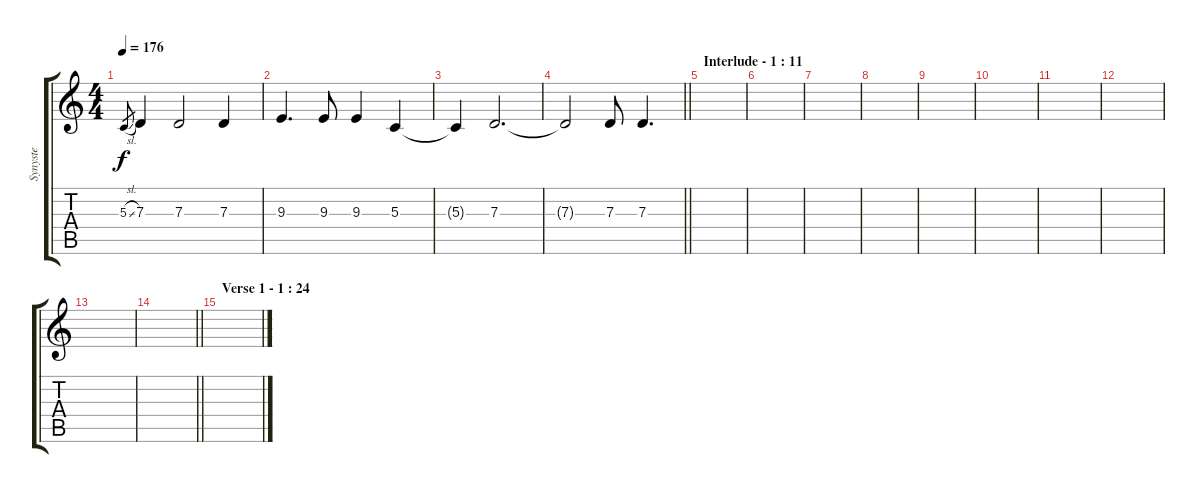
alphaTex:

\track ("   Synyster Gates - Vocals" "   Synyste") {instrument sopranosax}
\staff {score tabs}
\tuning (E4 B3 G3 D3 A2 E2) {hide}
\ts (4 4)
\tempo 176
\clef g2
\ks c
5.3{sl}.8{gr dy f} 7.3.4 7.3.2 7.3.4 |
9.3.4{d} 9.3.8 9.3.4 5.3.4 |
5.3{t}.4 7.3.2{d} |
\barLineRight lightlight
7.3{t}.2 7.3.8 7.3.4{d} |
\section ("" "Interlude - 1 : 11")
|
|
|
|
|
|
|
|
|
\barLineRight lightlight
|
\section ("" "Verse 1 - 1 : 24")
